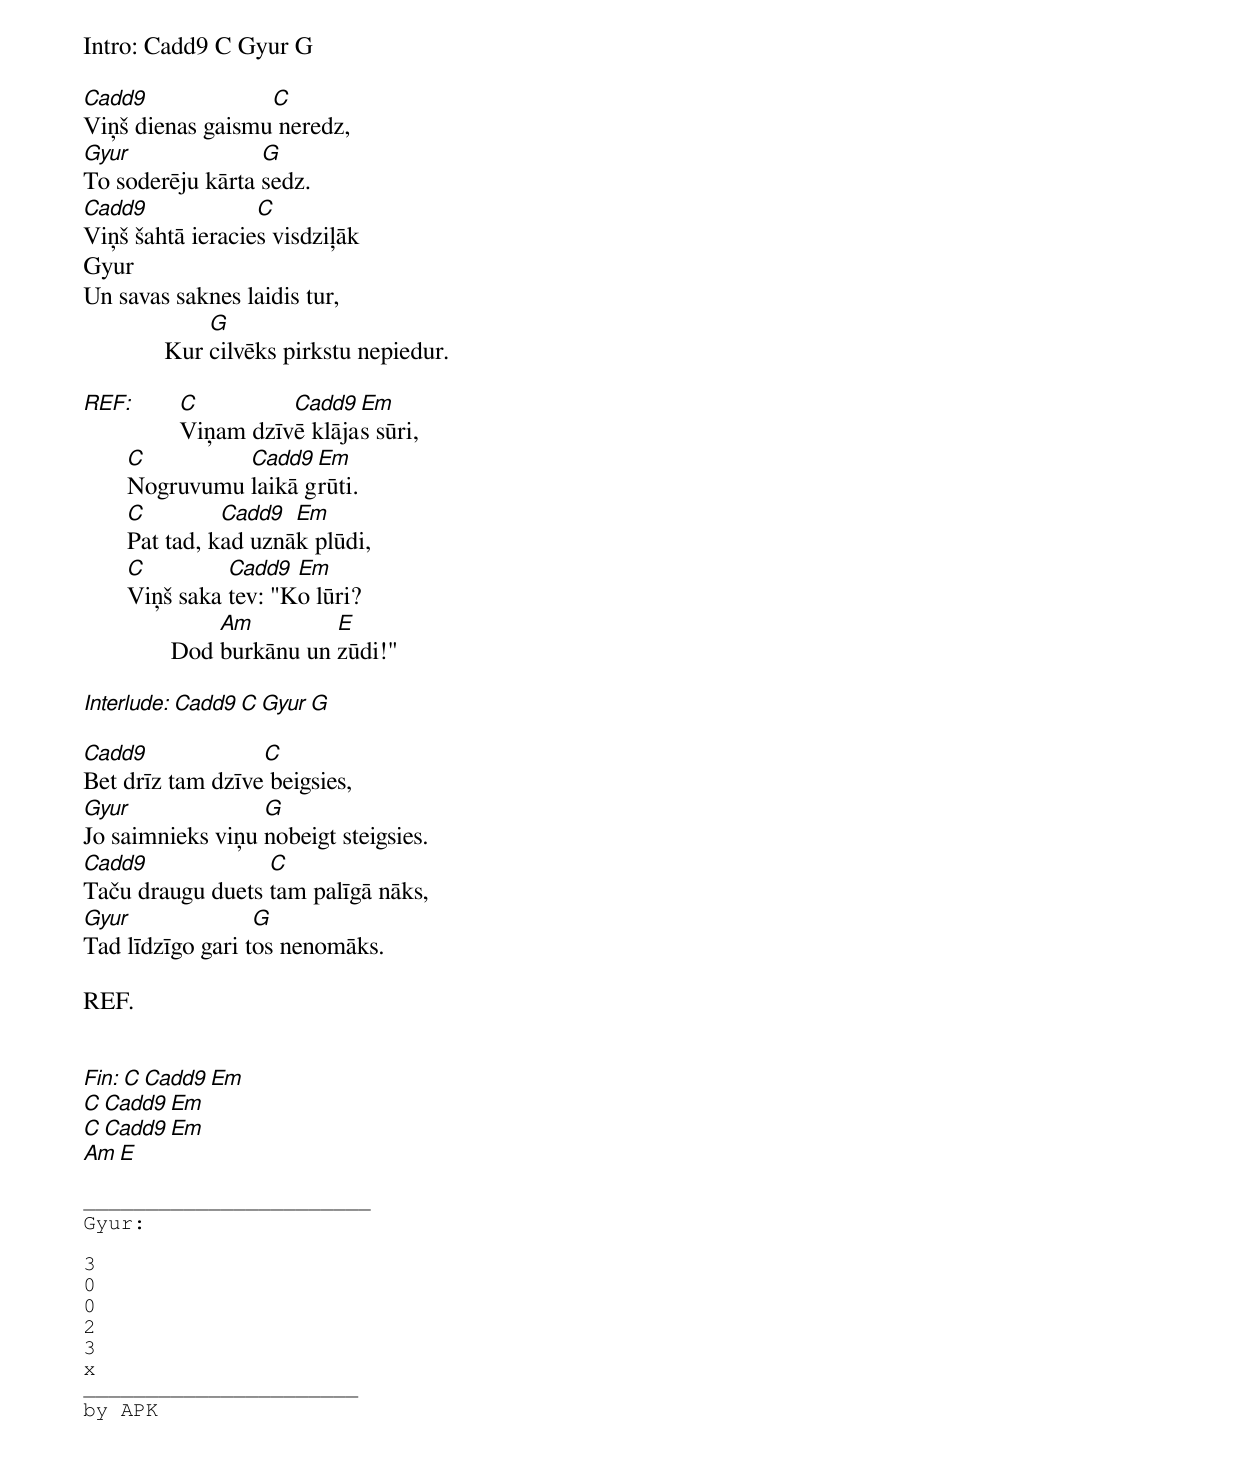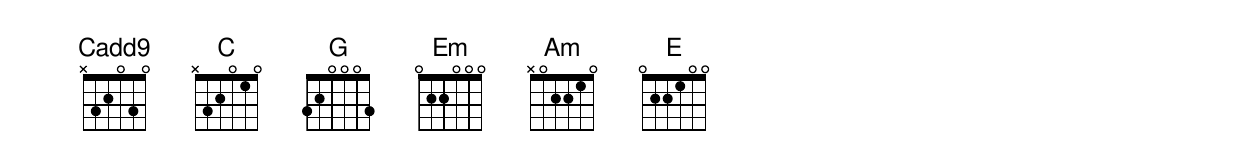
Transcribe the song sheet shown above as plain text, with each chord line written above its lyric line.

Intro: Cadd9 C Gyur G

Cadd9             C
Viņš dienas gaismu neredz,
Gyur              G
To soderēju kārta sedz.
Cadd9             C
Viņš šahtā ieracies visdziļāk
Gyur
Un savas saknes laidis tur,
                 G
             Kur cilvēks pirkstu nepiedur.

REF:   C         Cadd9  Em
       Viņam dzīvē klājas sūri,
       C         Cadd9  Em
       Nogruvumu laikā grūti.
       C         Cadd9  Em
       Pat tad, kad uznāk plūdi,
       C         Cadd9  Em
       Viņš saka tev: "Ko lūri?
                  Am         E
              Dod burkānu un zūdi!"

Interlude: Cadd9 C Gyur G

Cadd9             C
Bet drīz tam dzīve beigsies,
Gyur              G
Jo saimnieks viņu nobeigt steigsies.
Cadd9             C
Taču draugu duets tam palīgā nāks,
Gyur              G
Tad līdzīgo gari tos nenomāks.

REF.


Fin: C    Cadd9 Em
     C    Cadd9 Em
     C    Cadd9 Em
     Am   E

_______________________
Gyur:

3
0
0
2
3
x
______________________
by APK
